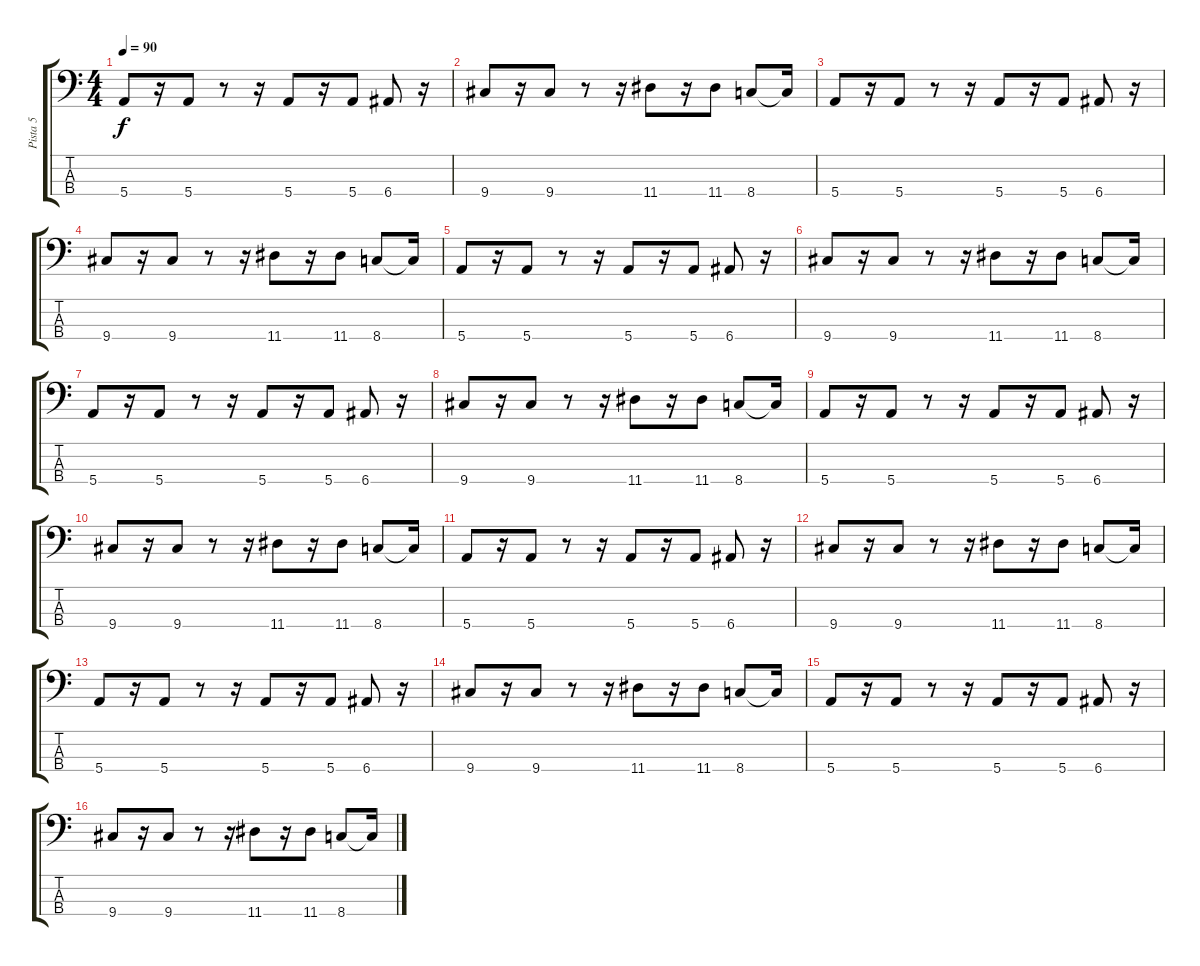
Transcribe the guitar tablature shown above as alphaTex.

\track ("Pista 5" "Pista 5") {instrument slapbass1}
\staff {score tabs}
\tuning (G2 D2 A1 E1) {hide}
\ts (4 4)
\tempo 90
\clef f4
\ks c
5.4.8{dy f} r.16 5.4.8 r.8 r.16 5.4.8 r.16 5.4.8 6.4.8 r.16 |
9.4.8 r.16 9.4.8 r.8 r.16 11.4.8 r.16 11.4.8 8.4.8 8.4{t}.16 |
5.4.8 r.16 5.4.8 r.8 r.16 5.4.8 r.16 5.4.8 6.4.8 r.16 |
9.4.8 r.16 9.4.8 r.8 r.16 11.4.8 r.16 11.4.8 8.4.8 8.4{t}.16 |
5.4.8 r.16 5.4.8 r.8 r.16 5.4.8 r.16 5.4.8 6.4.8 r.16 |
9.4.8 r.16 9.4.8 r.8 r.16 11.4.8 r.16 11.4.8 8.4.8 8.4{t}.16 |
5.4.8 r.16 5.4.8 r.8 r.16 5.4.8 r.16 5.4.8 6.4.8 r.16 |
9.4.8 r.16 9.4.8 r.8 r.16 11.4.8 r.16 11.4.8 8.4.8 8.4{t}.16 |
5.4.8 r.16 5.4.8 r.8 r.16 5.4.8 r.16 5.4.8 6.4.8 r.16 |
9.4.8 r.16 9.4.8 r.8 r.16 11.4.8 r.16 11.4.8 8.4.8 8.4{t}.16 |
5.4.8 r.16 5.4.8 r.8 r.16 5.4.8 r.16 5.4.8 6.4.8 r.16 |
9.4.8 r.16 9.4.8 r.8 r.16 11.4.8 r.16 11.4.8 8.4.8 8.4{t}.16 |
5.4.8 r.16 5.4.8 r.8 r.16 5.4.8 r.16 5.4.8 6.4.8 r.16 |
9.4.8 r.16 9.4.8 r.8 r.16 11.4.8 r.16 11.4.8 8.4.8 8.4{t}.16 |
5.4.8 r.16 5.4.8 r.8 r.16 5.4.8 r.16 5.4.8 6.4.8 r.16 |
9.4.8 r.16 9.4.8 r.8 r.16 11.4.8 r.16 11.4.8 8.4.8 8.4{t}.16
